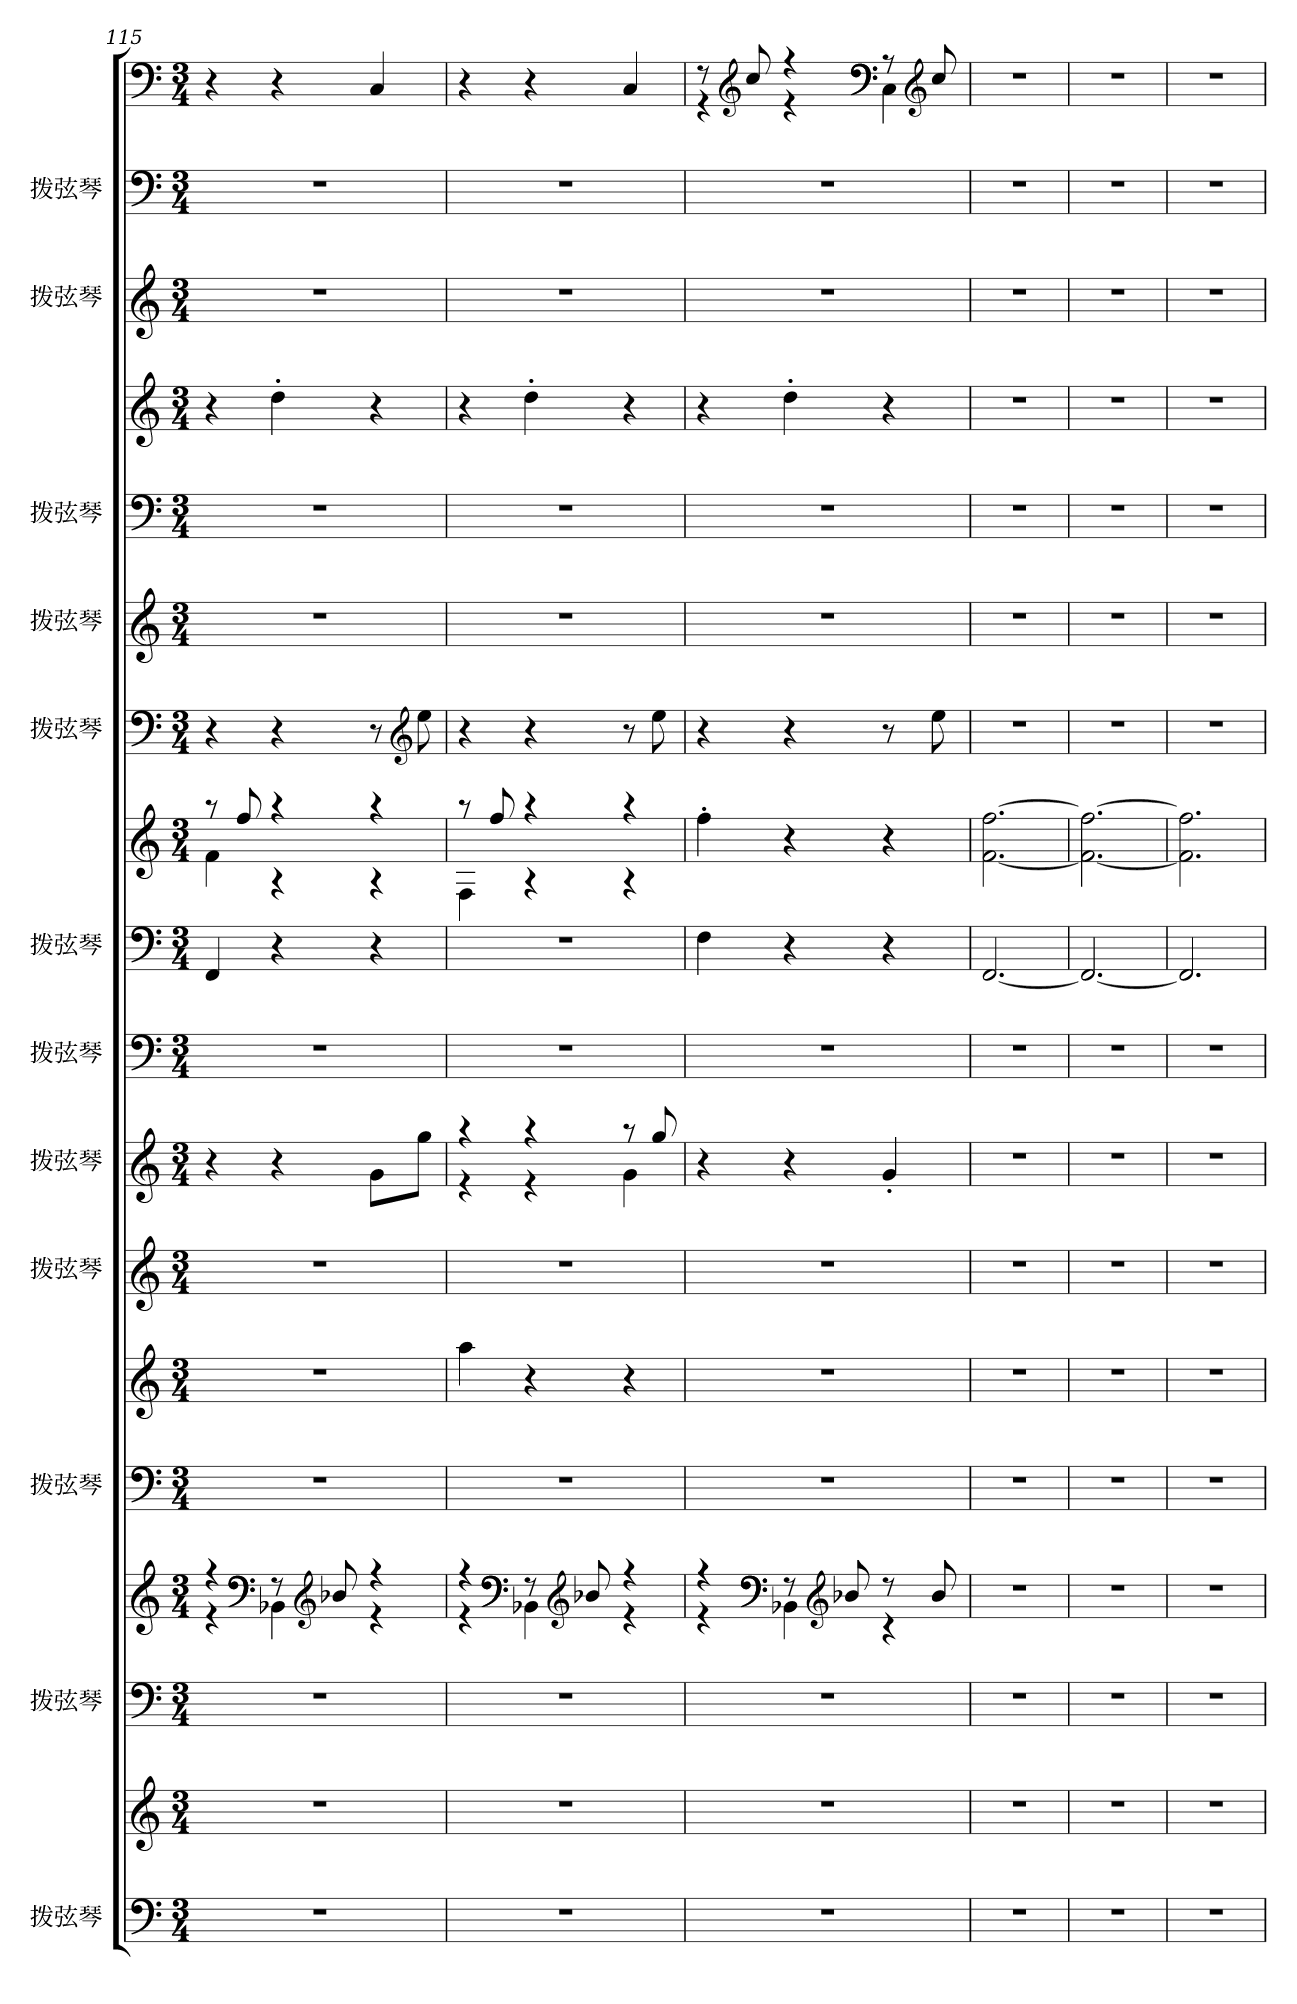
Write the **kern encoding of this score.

**kern	**kern	**kern	**kern	**kern	**kern	**kern	**kern	**kern	**kern	**kern	**kern	**kern	**kern	**kern	**kern	**kern	**kern
*part12	*part12	*part11	*part11	*part10	*part10	*part9	*part8	*part7	*part6	*part6	*part5	*part4	*part3	*part3	*part2	*part1	*part1
*staff18	*staff17	*staff16	*staff15	*staff14	*staff13	*staff12	*staff11	*staff10	*staff9	*staff8	*staff7	*staff6	*staff5	*staff4	*staff3	*staff2	*staff1
*I"拨弦琴	*	*I"拨弦琴	*	*I"拨弦琴	*	*I"拨弦琴	*I"拨弦琴	*I"拨弦琴	*I"拨弦琴	*	*I"拨弦琴	*I"拨弦琴	*I"拨弦琴	*	*I"拨弦琴	*I"拨弦琴	*
!!LO:PB:g=z
*clefF4	*clefG2	*clefF4	*clefG2	*clefF4	*clefG2	*clefG2	*clefG2	*clefF4	*clefF4	*clefG2	*clefF4	*clefG2	*clefF4	*clefG2	*clefG2	*clefF4	*clefF4
*k[]	*k[]	*k[]	*k[]	*k[]	*k[]	*k[]	*k[]	*k[]	*k[]	*k[]	*k[]	*k[]	*k[]	*k[]	*k[]	*k[]	*k[]
*M3/4	*M3/4	*M3/4	*M3/4	*M3/4	*M3/4	*M3/4	*M3/4	*M3/4	*M3/4	*M3/4	*M3/4	*M3/4	*M3/4	*M3/4	*M3/4	*M3/4	*M3/4
=115	=115	=115	=115	=115	=115	=115	=115	=115	=115	=115	=115	=115	=115	=115	=115	=115	=115
*	*	*	*^	*	*	*	*	*	*	*^	*	*	*	*	*	*	*
2.r	2.r	2.r	4r	4r	2.r	2.r	2.r	4r	2.r	4FF/	8r	4f\	4r	2.r	2.r	4r	2.r	2.r	4r
.	.	.	.	.	.	.	.	.	.	.	8ff/	.	.	.	.	.	.	.	.
*	*	*	*clefF4	*	*	*	*	*	*	*	*	*	*	*	*	*	*	*	*
.	.	.	8r	4BB-X\	.	.	.	4r	.	4r	4r	4r	4r	.	.	4dd'\	.	.	4r
*	*	*	*clefG2	*	*	*	*	*	*	*	*	*	*	*	*	*	*	*	*
.	.	.	8b-X/	.	.	.	.	.	.	.	.	.	.	.	.	.	.	.	.
.	.	.	4r	4r	.	.	.	8g\L	.	4r	4r	4r	8r	.	.	4r	.	.	4C/
*	*	*	*	*	*	*	*	*	*	*	*	*	*clefG2	*	*	*	*	*	*
.	.	.	.	.	.	.	.	8gg\J	.	.	.	.	8ee\	.	.	.	.	.	.
=116	=116	=116	=116	=116	=116	=116	=116	=116	=116	=116	=116	=116	=116	=116	=116	=116	=116	=116	=116
*	*	*	*	*	*	*	*	*^	*	*	*	*	*	*	*	*	*	*	*
2.r	2.r	2.r	4r	4r	2.r	4aa\	2.r	4r	4r	2.r	2.r	8r	4F\	4r	2.r	2.r	4r	2.r	2.r	4r
.	.	.	.	.	.	.	.	.	.	.	.	8ff/	.	.	.	.	.	.	.	.
*	*	*	*clefF4	*	*	*	*	*	*	*	*	*	*	*	*	*	*	*	*	*
.	.	.	8r	4BB-X\	.	4r	.	4r	4r	.	.	4r	4r	4r	.	.	4dd'\	.	.	4r
*	*	*	*clefG2	*	*	*	*	*	*	*	*	*	*	*	*	*	*	*	*	*
.	.	.	8b-X/	.	.	.	.	.	.	.	.	.	.	.	.	.	.	.	.	.
.	.	.	4r	4r	.	4r	.	8r	4g\	.	.	4r	4r	8r	.	.	4r	.	.	4C/
.	.	.	.	.	.	.	.	8gg/	.	.	.	.	.	8ee\	.	.	.	.	.	.
*	*	*	*	*	*	*	*	*v	*v	*	*	*v	*v	*	*	*	*	*	*	*
=117	=117	=117	=117	=117	=117	=117	=117	=117	=117	=117	=117	=117	=117	=117	=117	=117	=117	=117
*	*	*	*	*	*	*	*	*	*	*	*	*	*	*	*	*	*	*^
2.r	2.r	2.r	4r	4r	2.r	2.r	2.r	4r	2.r	4F\	4ff'\	4r	2.r	2.r	4r	2.r	2.r	8r	4r
*	*	*	*	*	*	*	*	*	*	*	*	*	*	*	*	*	*	*clefG2	*
.	.	.	.	.	.	.	.	.	.	.	.	.	.	.	.	.	.	8cc/	.
*	*	*	*clefF4	*	*	*	*	*	*	*	*	*	*	*	*	*	*	*	*
.	.	.	8r	4BB-X\	.	.	.	4r	.	4r	4r	4r	.	.	4dd'\	.	.	4r	4r
*	*	*	*clefG2	*	*	*	*	*	*	*	*	*	*	*	*	*	*	*	*
.	.	.	8b-X/	.	.	.	.	.	.	.	.	.	.	.	.	.	.	.	.
*	*	*	*	*	*	*	*	*	*	*	*	*	*	*	*	*	*	*clefF4	*
.	.	.	8r	4r	.	.	.	4g'/	.	4r	4r	8r	.	.	4r	.	.	8r	4C\
*	*	*	*	*	*	*	*	*	*	*	*	*	*	*	*	*	*	*clefG2	*
.	.	.	8b-/	.	.	.	.	.	.	.	.	8ee\	.	.	.	.	.	8cc/	.
*	*	*	*v	*v	*	*	*	*	*	*	*	*	*	*	*	*	*	*v	*v
=118	=118	=118	=118	=118	=118	=118	=118	=118	=118	=118	=118	=118	=118	=118	=118	=118	=118
2.r	2.r	2.r	2.r	2.r	2.r	2.r	2.r	2.r	[2.FF/	[2.f\ [2.ff\	2.r	2.r	2.r	2.r	2.r	2.r	2.r
!!LO:PB:g=z
=119	=119	=119	=119	=119	=119	=119	=119	=119	=119	=119	=119	=119	=119	=119	=119	=119	=119
2.r	2.r	2.r	2.r	2.r	2.r	2.r	2.r	2.r	2.FF/_	2.f\_ 2.ff\_	2.r	2.r	2.r	2.r	2.r	2.r	2.r
=120	=120	=120	=120	=120	=120	=120	=120	=120	=120	=120	=120	=120	=120	=120	=120	=120	=120
2.r	2.r	2.r	2.r	2.r	2.r	2.r	2.r	2.r	2.FF/]	2.f\] 2.ff\]	2.r	2.r	2.r	2.r	2.r	2.r	2.r
=	=	=	=	=	=	=	=	=	=	=	=	=	=	=	=	=	=
*-	*-	*-	*-	*-	*-	*-	*-	*-	*-	*-	*-	*-	*-	*-	*-	*-	*-
